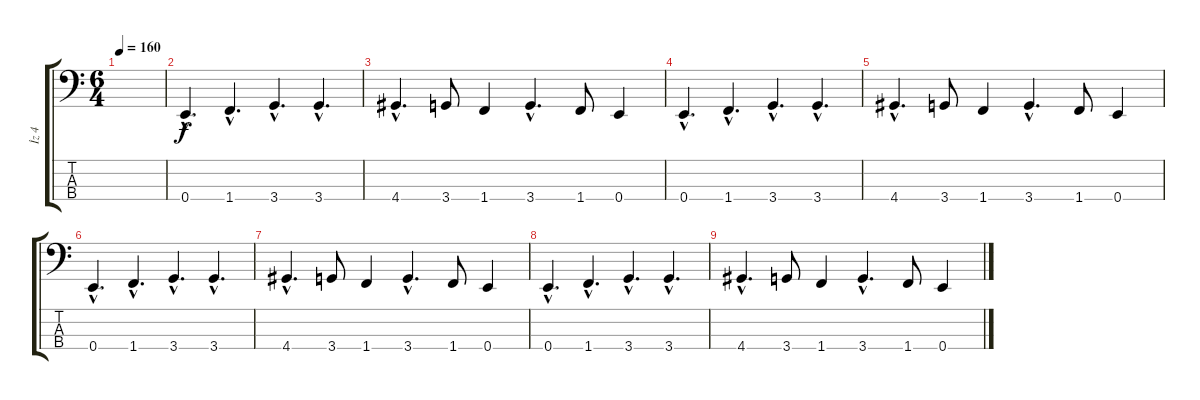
\track ("İz 4" "İz 4") {instrument electricbasspick}
\staff {score tabs}
\tuning (G2 D2 A1 E1) {hide}
\ts (6 4)
\tempo 160
\clef f4
\ks c
|
0.4{hac}.4{d dy f} 1.4{hac}.4{d} 3.4{hac}.4{d} 3.4{hac}.4{d} |
4.4{hac}.4{d} 3.4.8 1.4.4 3.4{hac}.4{d} 1.4.8 0.4.4 |
0.4{hac}.4{d} 1.4{hac}.4{d} 3.4{hac}.4{d} 3.4{hac}.4{d} |
4.4{hac}.4{d} 3.4.8 1.4.4 3.4{hac}.4{d} 1.4.8 0.4.4 |
0.4{hac}.4{d} 1.4{hac}.4{d} 3.4{hac}.4{d} 3.4{hac}.4{d} |
4.4{hac}.4{d} 3.4.8 1.4.4 3.4{hac}.4{d} 1.4.8 0.4.4 |
0.4{hac}.4{d} 1.4{hac}.4{d} 3.4{hac}.4{d} 3.4{hac}.4{d} |
4.4{hac}.4{d} 3.4.8 1.4.4 3.4{hac}.4{d} 1.4.8 0.4.4
